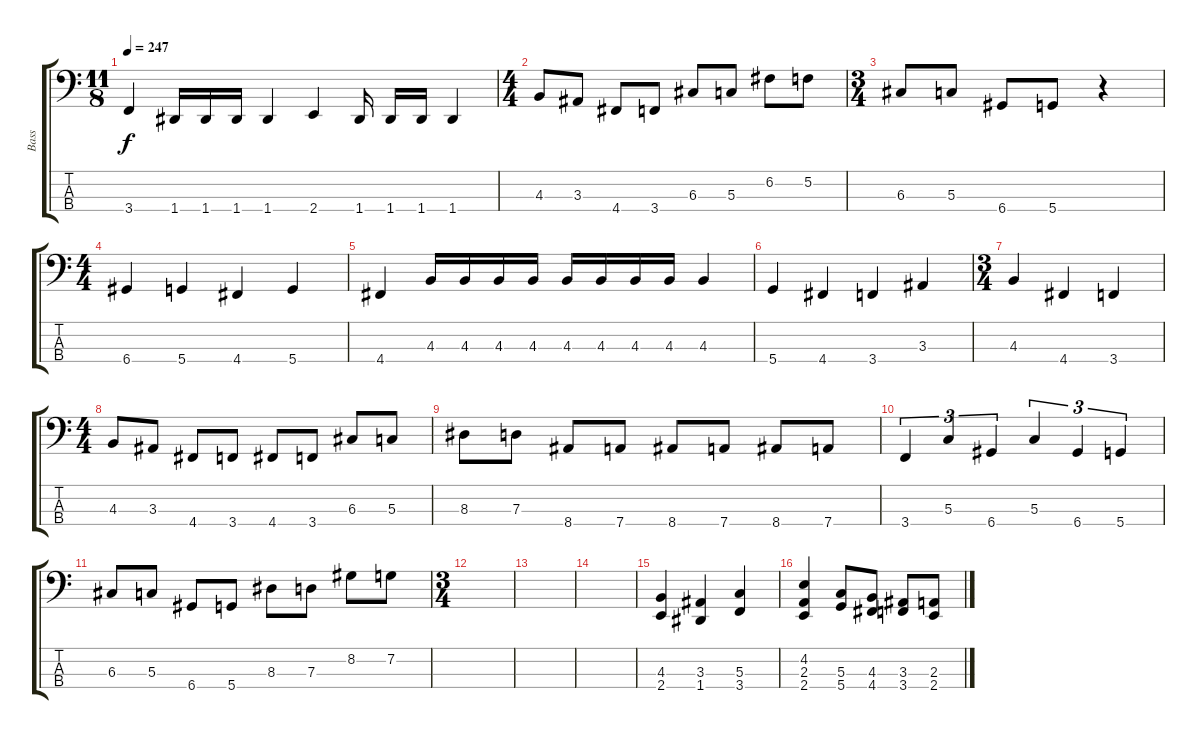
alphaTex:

\track ("Bass" "Bass") {instrument electricbassfinger}
\staff {score tabs}
\tuning (F2 C2 G1 D1) {hide}
\ts (11 8)
\tempo 247
\clef f4
\ks c
3.4.4{dy f} 1.4.16 1.4.16 1.4.16 1.4.4 2.4.4 1.4.16 1.4.16 1.4.16 1.4.4 |
\ts (4 4)
4.3.8 3.3.8 4.4.8 3.4.8 6.3.8 5.3.8 6.2.8 5.2.8 |
\ts (3 4)
6.3.8 5.3.8 6.4.8 5.4.8 r.4 |
\ts (4 4)
6.4.4 5.4.4 4.4.4 5.4.4 |
4.4.4 4.3.16 4.3.16 4.3.16 4.3.16 4.3.16 4.3.16 4.3.16 4.3.16 4.3.4 |
5.4.4 4.4.4 3.4.4 3.3.4 |
\ts (3 4)
4.3.4 4.4.4 3.4.4 |
\ts (4 4)
4.3.8 3.3.8 4.4.8 3.4.8 4.4.8 3.4.8 6.3.8 5.3.8 |
8.3.8 7.3.8 8.4.8 7.4.8 8.4.8 7.4.8 8.4.8 7.4.8 |
3.4.4{tu (3 2)} 5.3.4{tu (3 2)} 6.4.4{tu (3 2)} 5.3.4{tu (3 2)} 6.4.4{tu (3 2)} 5.4.4{tu (3 2)} |
6.3.8 5.3.8 6.4.8 5.4.8 8.3.8 7.3.8 8.2.8 7.2.8 |
\ts (3 4)
|
|
|
(4.3 2.4).4 (3.3 1.4).4 (5.3 3.4).4 |
(4.2 2.3 2.4).4 (5.3 5.4).8 (4.3 4.4).8 (3.3 3.4).8 (2.3 2.4).8
